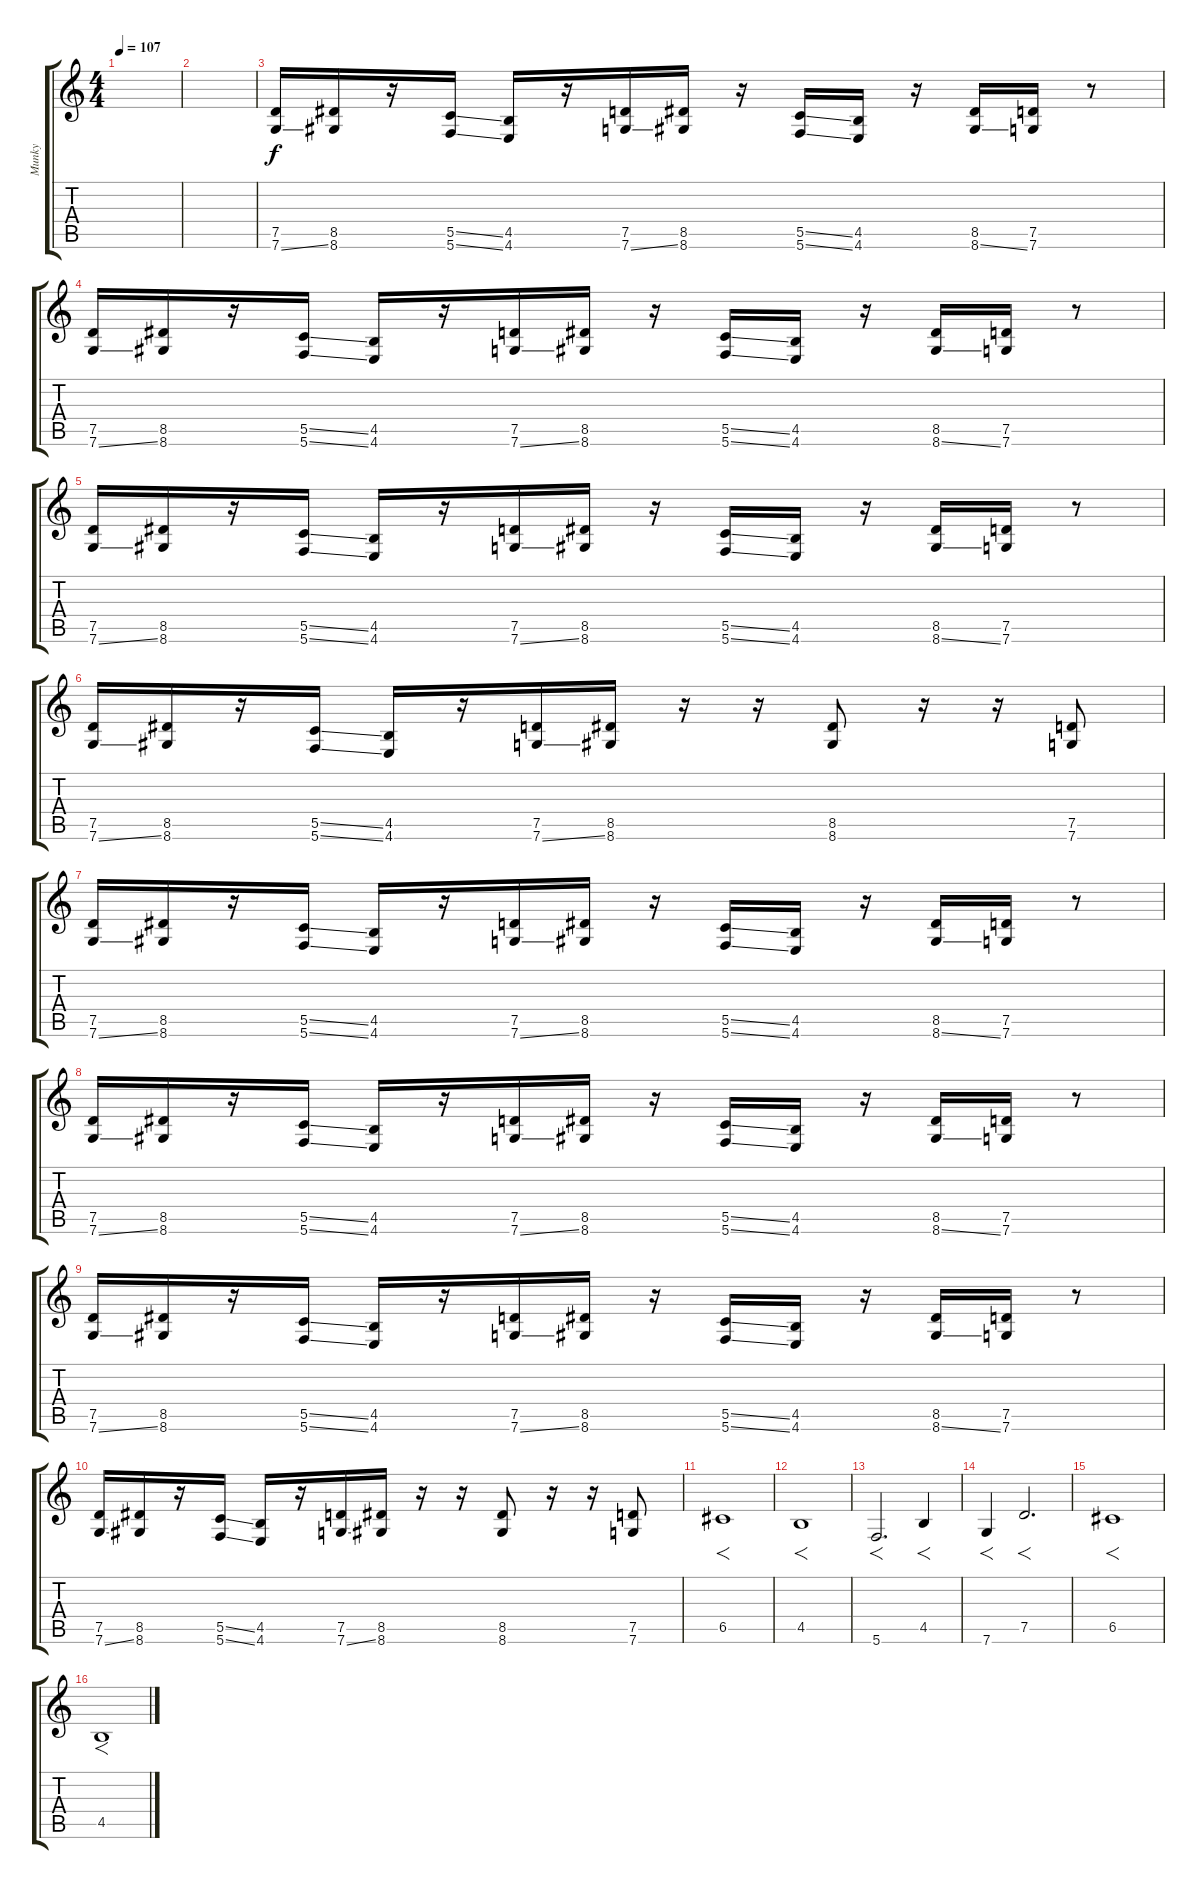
\track ("Munky" "Munky") {instrument distortionguitar}
\staff {score tabs}
\tuning (D4 A3 F3 C3 G2 C2) {hide}
\ts (4 4)
\tempo 107
\clef g2
\ks c
|
|
(7.5 7.6{ss}).16 (8.5 8.6).16 r.16 (5.5{ss} 5.6{ss}).16 (4.5 4.6).16 r.16 (7.5 7.6{ss}).16 (8.5 8.6).16 r.16 (5.5{ss} 5.6{ss}).16 (4.5 4.6).16 r.16 (8.5 8.6{ss}).16 (7.5 7.6).16 r.8 |
(7.5 7.6{ss}).16 (8.5 8.6).16 r.16 (5.5{ss} 5.6{ss}).16 (4.5 4.6).16 r.16 (7.5 7.6{ss}).16 (8.5 8.6).16 r.16 (5.5{ss} 5.6{ss}).16 (4.5 4.6).16 r.16 (8.5 8.6{ss}).16 (7.5 7.6).16 r.8 |
(7.5 7.6{ss}).16 (8.5 8.6).16 r.16 (5.5{ss} 5.6{ss}).16 (4.5 4.6).16 r.16 (7.5 7.6{ss}).16 (8.5 8.6).16 r.16 (5.5{ss} 5.6{ss}).16 (4.5 4.6).16 r.16 (8.5 8.6{ss}).16 (7.5 7.6).16 r.8 |
(7.5 7.6{ss}).16 (8.5 8.6).16 r.16 (5.5{ss} 5.6{ss}).16 (4.5 4.6).16 r.16 (7.5 7.6{ss}).16 (8.5 8.6).16 r.16 r.16 (8.5 8.6).8 r.16 r.16 (7.5 7.6).8 |
(7.5 7.6{ss}).16 (8.5 8.6).16 r.16 (5.5{ss} 5.6{ss}).16 (4.5 4.6).16 r.16 (7.5 7.6{ss}).16 (8.5 8.6).16 r.16 (5.5{ss} 5.6{ss}).16 (4.5 4.6).16 r.16 (8.5 8.6{ss}).16 (7.5 7.6).16 r.8 |
(7.5 7.6{ss}).16 (8.5 8.6).16 r.16 (5.5{ss} 5.6{ss}).16 (4.5 4.6).16 r.16 (7.5 7.6{ss}).16 (8.5 8.6).16 r.16 (5.5{ss} 5.6{ss}).16 (4.5 4.6).16 r.16 (8.5 8.6{ss}).16 (7.5 7.6).16 r.8 |
(7.5 7.6{ss}).16 (8.5 8.6).16 r.16 (5.5{ss} 5.6{ss}).16 (4.5 4.6).16 r.16 (7.5 7.6{ss}).16 (8.5 8.6).16 r.16 (5.5{ss} 5.6{ss}).16 (4.5 4.6).16 r.16 (8.5 8.6{ss}).16 (7.5 7.6).16 r.8 |
(7.5 7.6{ss}).16 (8.5 8.6).16 r.16 (5.5{ss} 5.6{ss}).16 (4.5 4.6).16 r.16 (7.5 7.6{ss}).16 (8.5 8.6).16 r.16 r.16 (8.5 8.6).8 r.16 r.16 (7.5 7.6).8 |
6.5.1{f} |
4.5.1{f} |
5.6.2{f d} 4.5.4{f} |
7.6.4{f} 7.5.2{f d} |
6.5.1{f} |
4.5.1{f}
